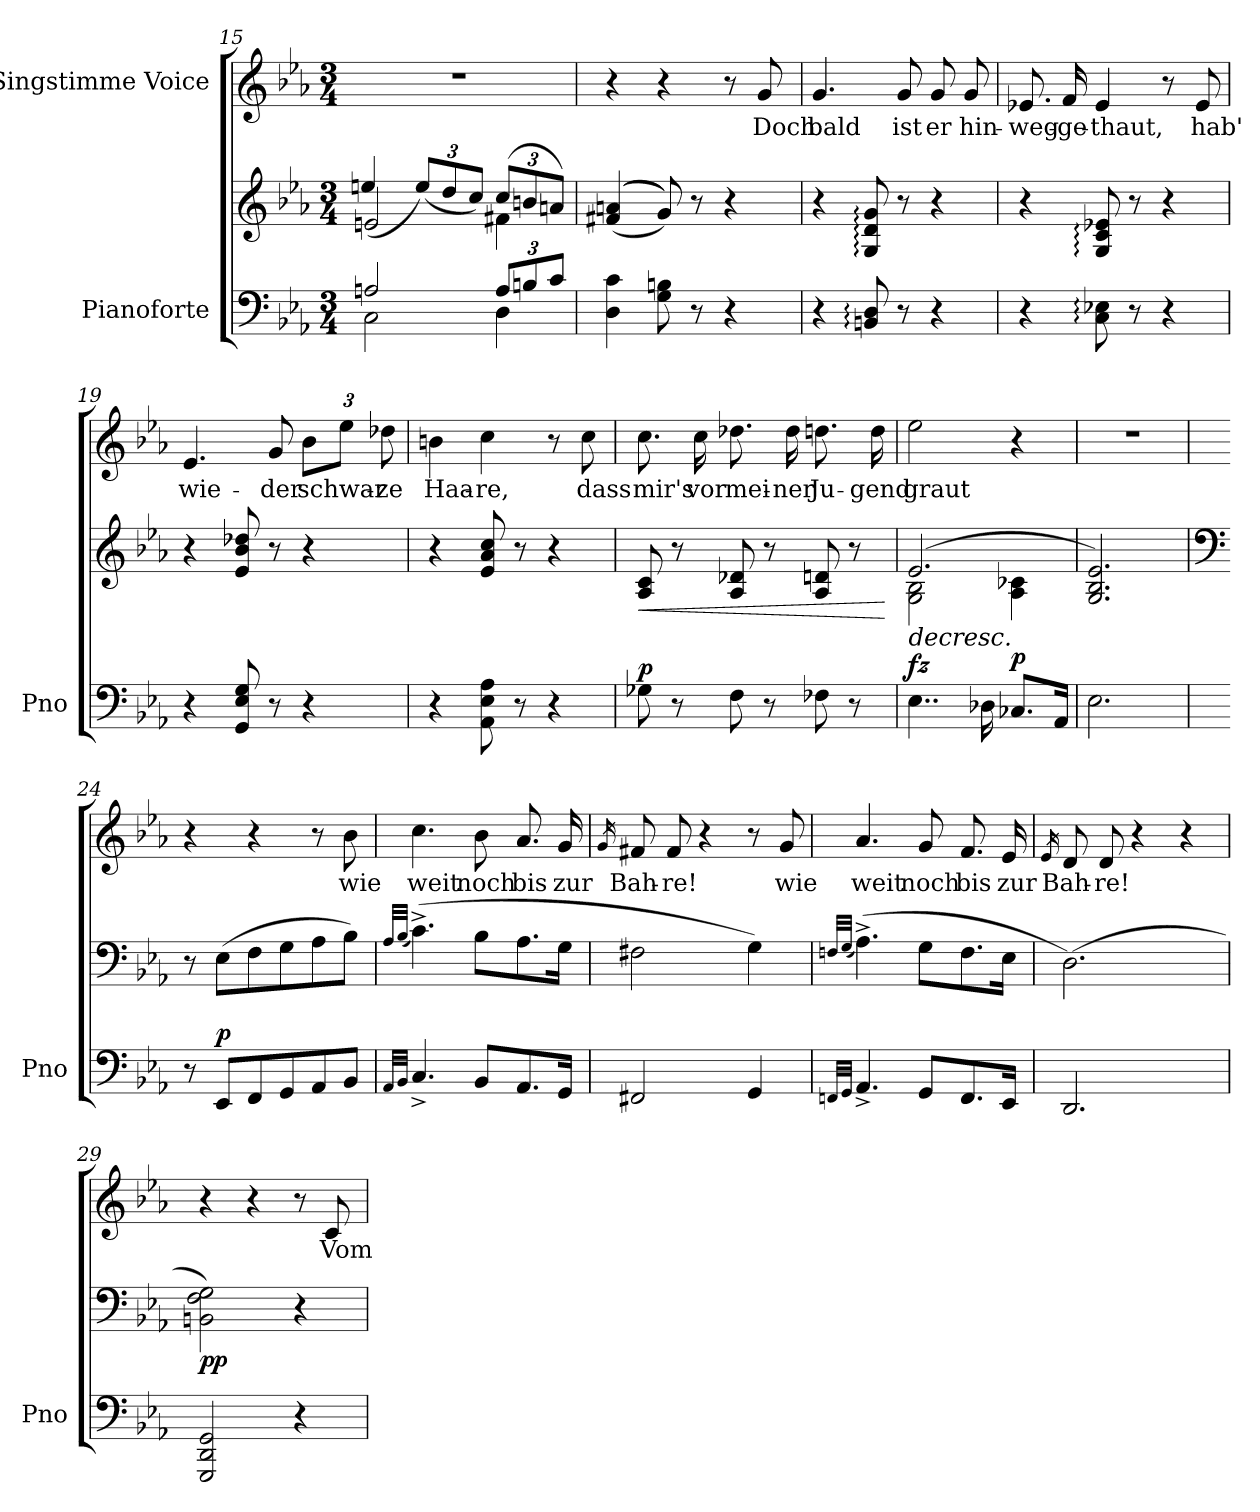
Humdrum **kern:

**kern	**kern	**dynam	**kern	**text
*part2	*part2	*part2	*part1	*part1
*staff3	*staff2	*staff2/3	*staff1	*staff1
*I"Pianoforte	*	*	*I"Singstimme Voice	*
*I'Pno	*	*	*	*
*clefF4	*clefG2	*	*clefG2	*
*k[b-e-a-]	*k[b-e-a-]	*	*k[b-e-a-]	*
*M3/4	*M3/4	*	*M3/4	*
=15	=15	=15	=15	=15
*^	*^	*	*	*
2An/	2C\	2en/	(>4een/	.	2.r	.
*	*	*	*Xbrackettup	*	*	*
.	.	.	(>12ee/L)	.	.	.
.	.	.	12dd/	.	.	.
.	.	.	12cc/J)	.	.	.
*Xbrackettup	*	*	*	*	*	*
12A/L	4D\	(>12cc/L	4f#X\	.	.	.
12Bn/	.	12bn/	.	.	.	.
12c/J	.	12an/J)	.	.	.	.
*v	*v	*	*	*	*	*
*	*v	*v	*	*	*
!!LO:PB:g=z
=16	=16	=16	=16	=16
4D\ 4c\	(<(<(>4f#X/ 4an/	.	4r	.
8G\ 8Bn\	8g/)))	.	4r	.
8r	8r	.	.	.
4r	4r	.	8r	.
!	!	!	!	!LO:LY:b
.	.	.	8g/	Doch
=17	=17	=17	=17	=17
!	!	!	!	!LO:LY:b
4r	4r	.	4.g/	bald
!	!	!LO:DY:a=2	!	!
8BBn/: 8D/:	8G/: 8d/: 8g/:	other-dynamics	.	.
!	!	!	!	!LO:LY:b
8r	8r	.	8g/	ist
!	!	!	!	!LO:LY:b
4r	4r	.	8g/	er
!	!	!	!	!LO:LY:b
.	.	.	8g/	hin-
=18	=18	=18	=18	=18
!	!	!	!	!LO:LY:b
4r	4r	.	8.e-X/	-weg-
!	!	!	!	!LO:LY:b
.	.	.	16f/	-ge-
!	!	!	!	!LO:LY:b
8C\: 8E-X\:	8G/: 8c/: 8e-X/:	.	4e-/	-thaut,
8r	8r	.	.	.
4r	4r	.	8r	.
!	!	!	!	!LO:LY:b
.	.	.	8e-/	hab'
=19	=19	=19	=19	=19
!	!	!LO:DY:a=2	!	!LO:LY:b
4r	4r	other-dynamics	4.e-/	wie-
8GG/ 8E-/ 8G/	8e-/ 8b-/ 8dd-X/	.	.	.
!	!	!	!	!LO:LY:b
8r	8r	.	8g/	-der
*	*	*	*Xbrackettup	*
!	!	!	!	!LO:LY:b
4r	4r	.	12b-\L	schwar-
.	.	.	12ee-\J	.
!	!	!	!	!LO:LY:b
.	.	.	12dd-X\	-ze
=20	=20	=20	=20	=20
!	!	!	!	!LO:LY:b
4r	4r	.	4bn\	Haa-
!	!	!	!	!LO:LY:b
8AA-\ 8E-\ 8A-\	8e-/ 8a-/ 8cc/	.	4cc\	-re,
8r	8r	.	.	.
4r	4r	.	8r	.
!	!	!	!	!LO:LY:b
.	.	.	8cc\	dass
!!LO:LB:g=z
=21	=21	=21	=21	=21
!	!	!LO:HP:b	!	!LO:LY:b
!	!	!LO:DY:n=1:a=2	!	!
8G-X\	8A-/ 8c/	< p	8.cc\	mir's
8r	8r	.	.	.
!	!	!	!	!LO:LY:b
.	.	.	16cc\	vor
!	!	!	!	!LO:LY:b
8F\	8A-/ 8d-X/	.	8.dd-X\	mei-
8r	8r	.	.	.
!	!	!	!	!LO:LY:b
.	.	.	16dd-\	-ner
!	!	!	!	!LO:LY:b
8F-X\	8A-/ 8dn/	.	8.ddn\	Ju-
8r	8r	.	.	.
!	!	!	!	!LO:LY:b
.	.	.	16dd\	-gend
.	.	[	.	.
=22	=22	=22	=22	=22
!	!	!LO:HP:b	!	!LO:LY:b
*	*^	*	*	*
!	!	!	!LO:DY:n=1:a=2	!	!
4..E-\	(>2.e-/	2G\ 2B-\	> fz	2ee-\	graut
16D-X\	.	.	.	.	.
!	!	!	!LO:DY:n=2:a=2	!	!
8.C-X/L	.	4A-\ 4c-X\	p	4r	.
16AA-/Jk	.	.	.	.	.
*	*v	*v	*	*	*
.	.	]	.	.
=23	=23	=23	=23	=23
2.E-\	2.G/ 2.B-/ 2.e-/)	.	2.r	.
=24	=24	=24	=24	=24
*	*clefF4	*	*	*
8r	8r	.	4r	.
!	!	!LO:DY:a=2	!	!
8EE-/L	(>8E-\L	p	.	.
8FF/	8F\	.	4r	.
8GG/	8G\	.	.	.
8AA-/	8A-\	.	8r	.
!	!	!	!	!LO:LY:b
8BB-/J	8B-\J)	.	8b-\	wie
=25	=25	=25	=25	=25
32qAA-/LLL	32qA-/LLL	.	.	.
32qBB-/JJJ	(<32qB-/JJJ	.	.	.
!	!	!	!	!LO:LY:b
4.C^/	(>4.c^\)	.	4.cc\	weit
!	!	!	!	!LO:LY:b
8BB-/L	8B-\L	.	8b-\	noch
!	!	!	!	!LO:LY:b
8.AA-/	8.A-\	.	8.a-/	bis
!	!	!	!	!LO:LY:b
16GG/Jk	16G\Jk	.	16g/	zur
=26	=26	=26	=26	=26
.	.	.	16qg/	.
!	!	!	!	!LO:LY:b
2FF#X/	2F#X\	.	8f#X/	Bah-
!	!	!	!	!LO:LY:b
.	.	.	8f#/	-re!
.	.	.	4r	.
4GG/	4G\)	.	8r	.
!	!	!	!	!LO:LY:b
.	.	.	8g/	wie
!!LO:LB:g=z
=27	=27	=27	=27	=27
32qFFn/LLL	32qFn/LLL	.	.	.
32qGG/JJJ	(<32qG/JJJ	.	.	.
!	!	!	!	!LO:LY:b
4.AA-^/	(>4.A-^\)	.	4.a-/	weit
!	!	!	!	!LO:LY:b
8GG/L	8G\L	.	8g/	noch
!	!	!	!	!LO:LY:b
8.FF/	8.F\	.	8.f/	bis
!	!	!	!	!LO:LY:b
16EE-/Jk	16E-\Jk	.	16e-/	zur
=28	=28	=28	=28	=28
.	.	.	16qe-/	.
!	!	!	!	!LO:LY:b
2.DD/	(>2.D\)	.	8d/	Bah-
!	!	!	!	!LO:LY:b
.	.	.	8d/	-re!
.	.	.	4r	.
.	.	.	4r	.
=29	=29	=29	=29	=29
!	!	!LO:DY:b	!	!
2GGG/ 2DD/ 2GG/	2BBn\ 2F\ 2G\)	pp	4r	.
.	.	.	4r	.
4r	4r	.	8r	.
!	!	!	!	!LO:LY:b
.	.	.	8c/	Vom
=	=	=	=	=
*-	*-	*-	*-	*-
